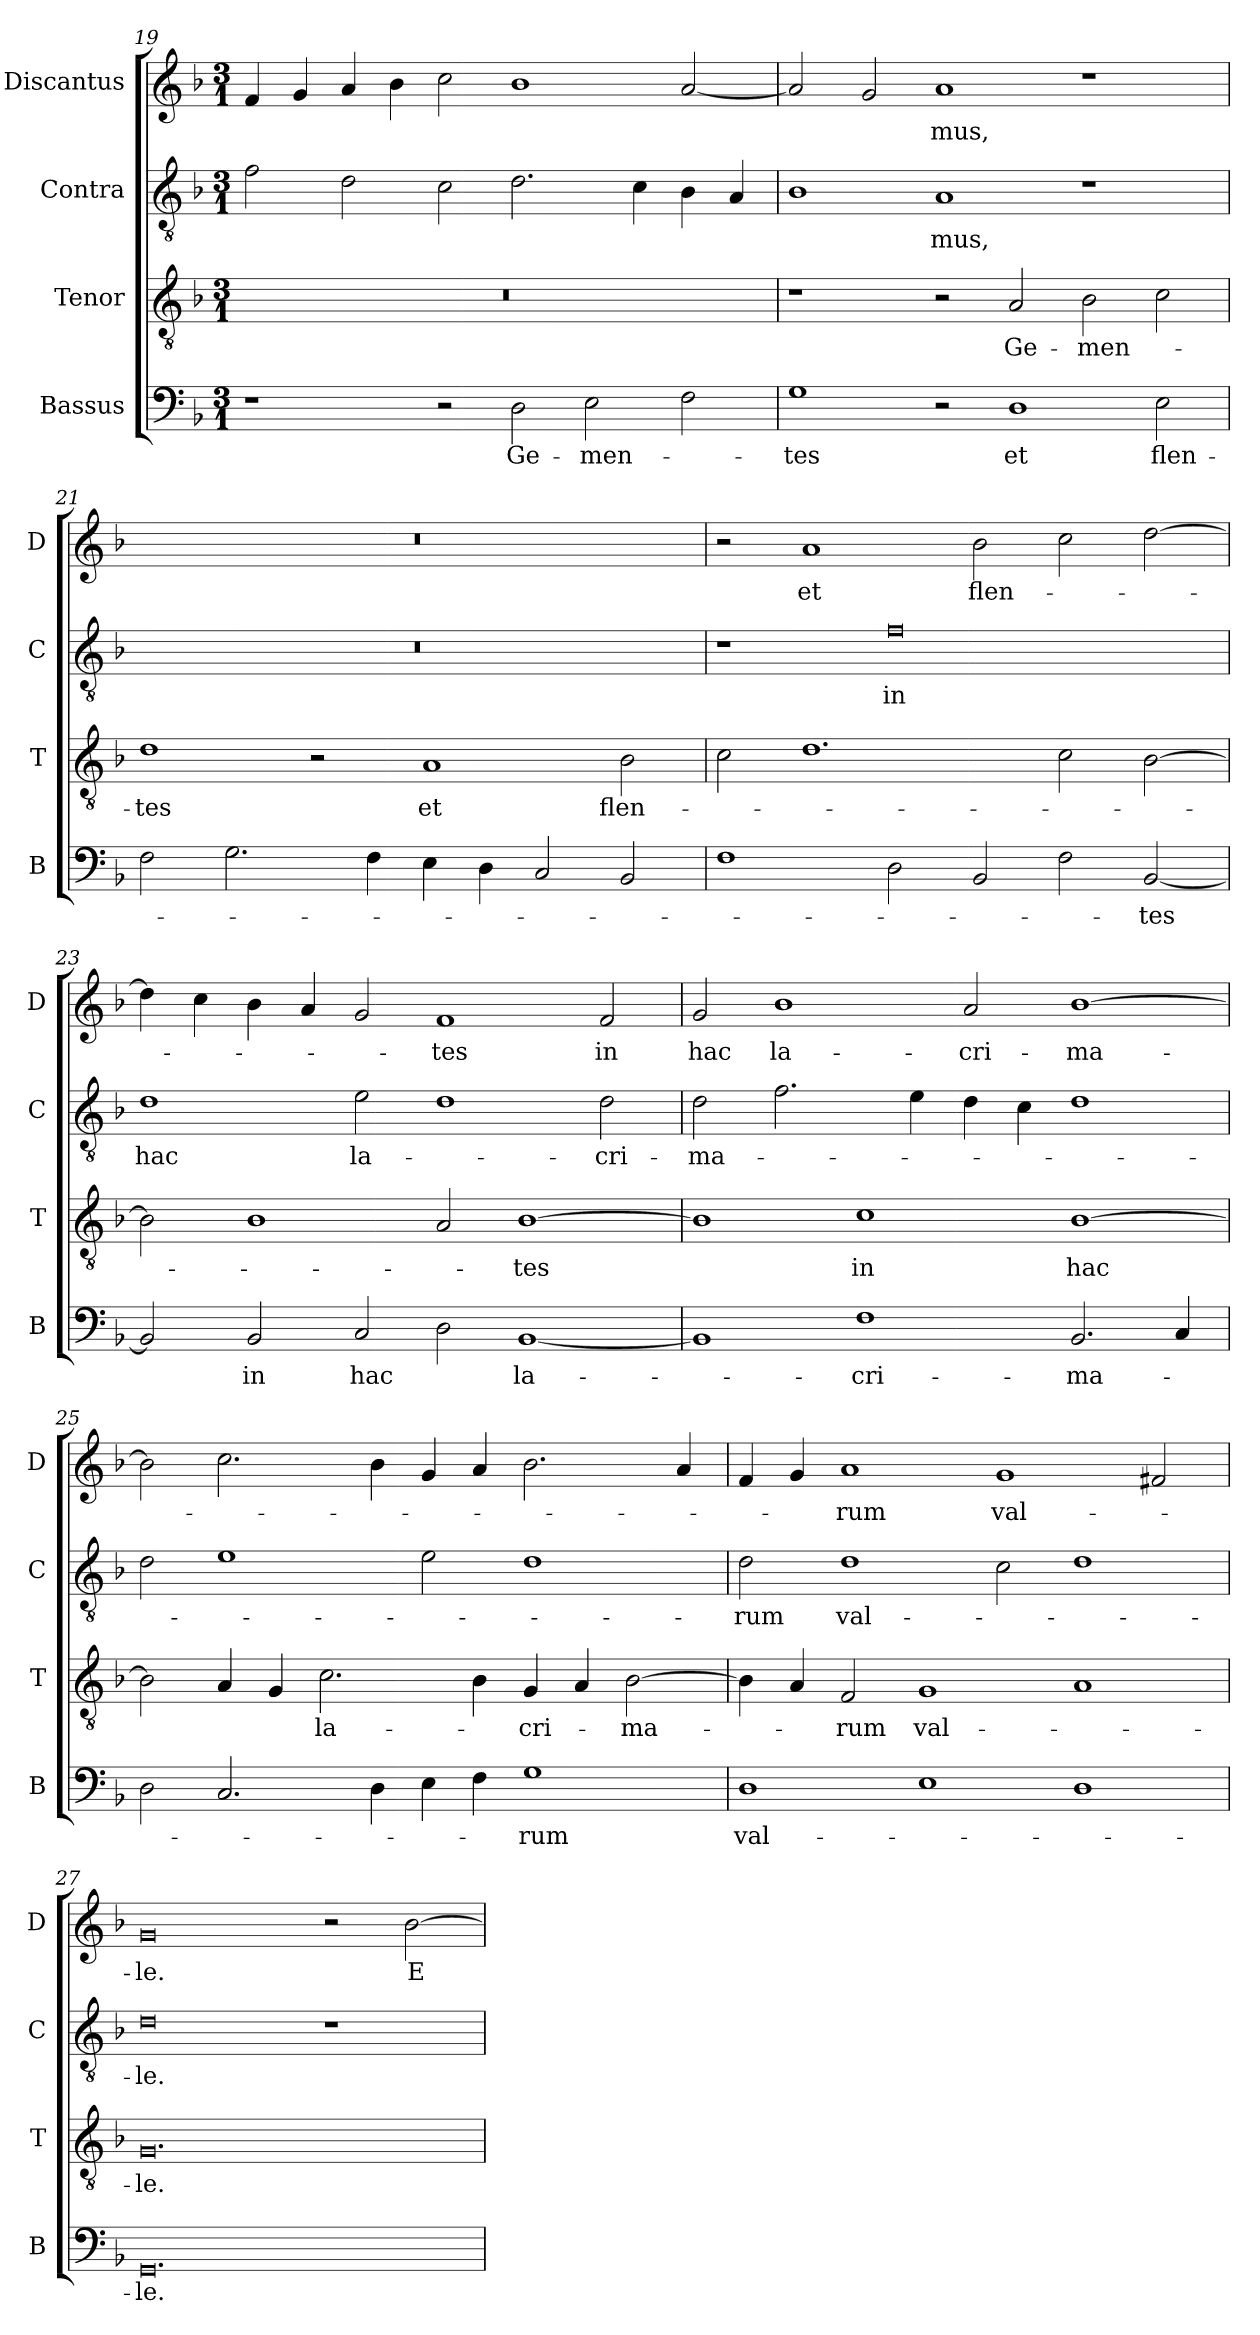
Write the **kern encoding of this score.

**kern	**text	**kern	**text	**kern	**text	**kern	**text
*part4	*part4	*part3	*part3	*part2	*part2	*part1	*part1
*staff4	*staff4	*staff3	*staff3	*staff2	*staff2	*staff1	*staff1
*I"Bassus	*	*I"Tenor	*	*I"Contra	*	*I"Discantus	*
*I'B	*	*I'T	*	*I'C	*	*I'D	*
*clefF4	*	*clefGv2	*	*clefGv2	*	*clefG2	*
*k[b-]	*	*k[b-]	*	*k[b-]	*	*k[b-]	*
*M3/1	*	*M3/1	*	*M3/1	*	*M3/1	*
=19	=19	=19	=19	=19	=19	=19	=19
1r	.	0.r	.	2f\	.	4f/	.
.	.	.	.	.	.	4g/	.
.	.	.	.	2d\	.	4a/	.
.	.	.	.	.	.	4b-\	.
2r	.	.	.	2c\	.	2cc\	.
2D\	Ge-	.	.	2.d\	.	1b-	.
2E\	-men-	.	.	.	.	.	.
.	.	.	.	4c\	.	.	.
2F\	.	.	.	4B-\	.	[2a/	.
.	.	.	.	4A/	.	.	.
=20	=20	=20	=20	=20	=20	=20	=20
1G	-tes	1r	.	1B-	.	2a/]	.
.	.	.	.	.	.	2g/	.
2r	.	2r	.	1A	-mus,	1a	-mus,
1D	et	2A/	Ge-	.	.	.	.
.	.	2B-\	-men-	1r	.	1r	.
2E\	flen-	2c\	.	.	.	.	.
=21	=21	=21	=21	=21	=21	=21	=21
2F\	.	1d	-tes	0.r	.	0.r	.
2.G\	.	.	.	.	.	.	.
.	.	2r	.	.	.	.	.
4F\	.	.	.	.	.	.	.
4E\	.	1A	et	.	.	.	.
4D\	.	.	.	.	.	.	.
2C/	.	.	.	.	.	.	.
2BB-/	.	2B-\	flen-	.	.	.	.
=22	=22	=22	=22	=22	=22	=22	=22
1F	.	2c\	.	1r	.	2r	.
.	.	1.d	.	.	.	1a	et
2D\	.	.	.	0f	in	.	.
2BB-/	.	.	.	.	.	2b-\	flen-
2F\	.	2c\	.	.	.	2cc\	.
[2BB-/	-tes	[2B-\	.	.	.	[2dd\	.
=23	=23	=23	=23	=23	=23	=23	=23
2BB-/]	.	2B-\]	.	1d	hac	4dd\]	.
.	.	.	.	.	.	4cc\	.
2BB-/	in	1B-	.	.	.	4b-\	.
.	.	.	.	.	.	4a/	.
2C/	hac	.	.	2e\	la-	2g/	.
2D\	.	2A/	.	1d	.	1f	-tes
[1BB-	la-	[1B-	-tes	.	.	.	.
.	.	.	.	2d\	-cri-	2f/	in
=24	=24	=24	=24	=24	=24	=24	=24
1BB-]	.	1B-]	.	2d\	-ma-	2g/	hac
.	.	.	.	2.f\	.	1b-	la-
1F	-cri-	1c	in	.	.	.	.
.	.	.	.	4e\	.	.	.
.	.	.	.	4d\	.	2a/	-cri-
.	.	.	.	4c\	.	.	.
2.BB-/	-ma-	[1B-	hac	1d	.	[1b-	-ma-
4C/	.	.	.	.	.	.	.
=25	=25	=25	=25	=25	=25	=25	=25
2D\	.	2B-\]	.	2d\	.	2b-\]	.
2.C/	.	4A/	.	1e	.	2.cc\	.
.	.	4G/	.	.	.	.	.
.	.	2.c\	la-	.	.	.	.
4D\	.	.	.	.	.	4b-\	.
4E\	.	.	.	2e\	.	4g/	.
4F\	.	4B-\	.	.	.	4a/	.
1G	-rum	4G/	-cri-	1d	.	2.b-\	.
.	.	4A/	.	.	.	.	.
.	.	[2B-\	-ma-	.	.	.	.
.	.	.	.	.	.	4a/	.
=26	=26	=26	=26	=26	=26	=26	=26
1D	val-	4B-\]	.	2d\	-rum	4f/	.
.	.	4A/	.	.	.	4g/	.
.	.	2F/	-rum	1d	val-	1a	-rum
1E	.	1G	val-	.	.	.	.
.	.	.	.	2c\	.	1g	val-
1D	.	1A	.	1d	.	.	.
.	.	.	.	.	.	2f#X/	.
=27	=27	=27	=27	=27	=27	=27	=27
0.GG	-le.	0.G	-le.	0d	-le.	0g	-le.
.	.	.	.	1r	.	2r	.
.	.	.	.	.	.	[2b-\	E-
=	=	=	=	=	=	=	=
*-	*-	*-	*-	*-	*-	*-	*-
